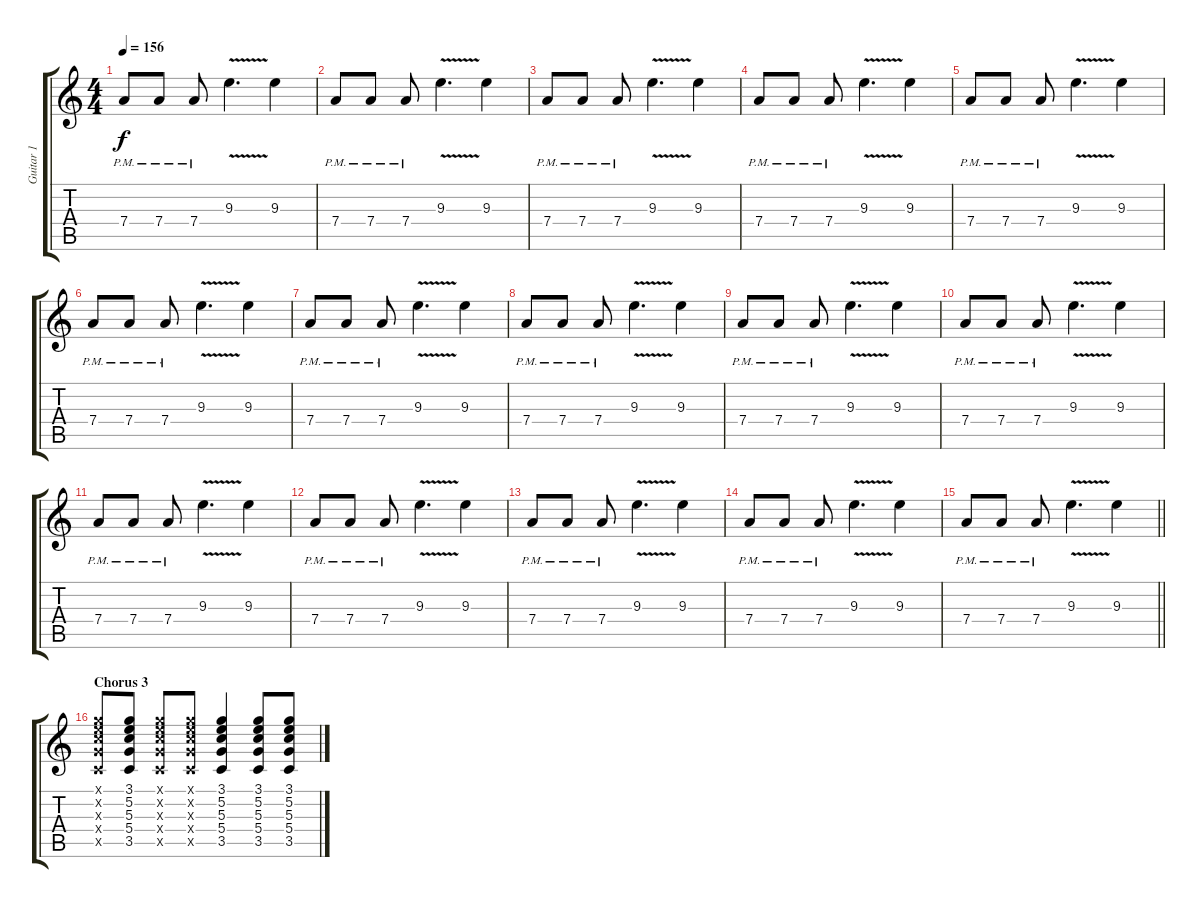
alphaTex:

\track ("Guitar 1" "Guitar 1") {instrument overdrivenguitar}
\staff {score tabs}
\tuning (E4 B3 G3 D3 A2 E2) {hide}
\ts (4 4)
\tempo 156
\clef g2
\ks c
7.4{pm}.8{dy f} 7.4{pm}.8 7.4{pm}.8 9.3{v}.4{d} 9.3.4 |
7.4{pm}.8 7.4{pm}.8 7.4{pm}.8 9.3{v}.4{d} 9.3.4 |
7.4{pm}.8 7.4{pm}.8 7.4{pm}.8 9.3{v}.4{d} 9.3.4 |
7.4{pm}.8 7.4{pm}.8 7.4{pm}.8 9.3{v}.4{d} 9.3.4 |
7.4{pm}.8 7.4{pm}.8 7.4{pm}.8 9.3{v}.4{d} 9.3.4 |
7.4{pm}.8 7.4{pm}.8 7.4{pm}.8 9.3{v}.4{d} 9.3.4 |
7.4{pm}.8 7.4{pm}.8 7.4{pm}.8 9.3{v}.4{d} 9.3.4 |
7.4{pm}.8 7.4{pm}.8 7.4{pm}.8 9.3{v}.4{d} 9.3.4 |
7.4{pm}.8 7.4{pm}.8 7.4{pm}.8 9.3{v}.4{d} 9.3.4 |
7.4{pm}.8 7.4{pm}.8 7.4{pm}.8 9.3{v}.4{d} 9.3.4 |
7.4{pm}.8 7.4{pm}.8 7.4{pm}.8 9.3{v}.4{d} 9.3.4 |
7.4{pm}.8 7.4{pm}.8 7.4{pm}.8 9.3{v}.4{d} 9.3.4 |
7.4{pm}.8 7.4{pm}.8 7.4{pm}.8 9.3{v}.4{d} 9.3.4 |
7.4{pm}.8 7.4{pm}.8 7.4{pm}.8 9.3{v}.4{d} 9.3.4 |
\barLineRight lightlight
7.4{pm}.8 7.4{pm}.8 7.4{pm}.8 9.3{v}.4{d} 9.3.4 |
\section ("" "Chorus 3")
(3.1{x} 5.2{x} 5.3{x} 5.4{x} 3.5{x}).8 (3.1 5.2 5.3 5.4 3.5).8 (3.1{x} 5.2{x} 5.3{x} 5.4{x} 3.5{x}).8 (3.1{x} 5.2{x} 5.3{x} 5.4{x} 3.5{x}).8 (3.1 5.2 5.3 5.4 3.5).4 (3.1 5.2 5.3 5.4 3.5).8 (3.1 5.2 5.3 5.4 3.5).8
